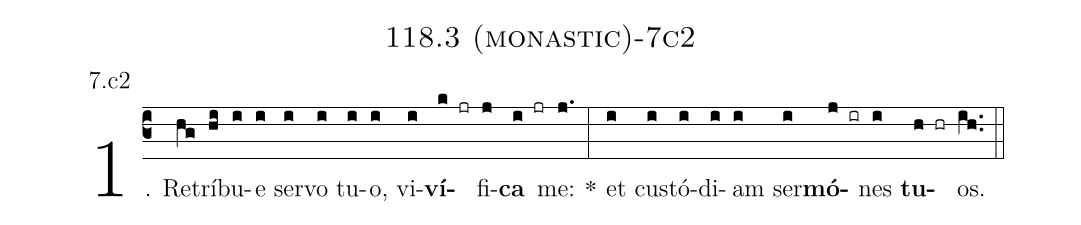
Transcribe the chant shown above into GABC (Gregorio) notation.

name: 118.3 (monastic)-7c2;
annotation: 7.c2;
%%
(c3)1. Re(hg)trí(hi)bu(i)e(i) ser(i)vo(i) tu(i)o,(i) vi(i)<b>ví</b>(k jr)fi(j)<b>ca</b>(i jr) me:(j.) *(:) et(i) cus(i)tó(i)di(i)am(i) ser(i)<b>mó</b>(j ir)nes(i) <b>tu</b>(h hr)os.(ih..) (::)
